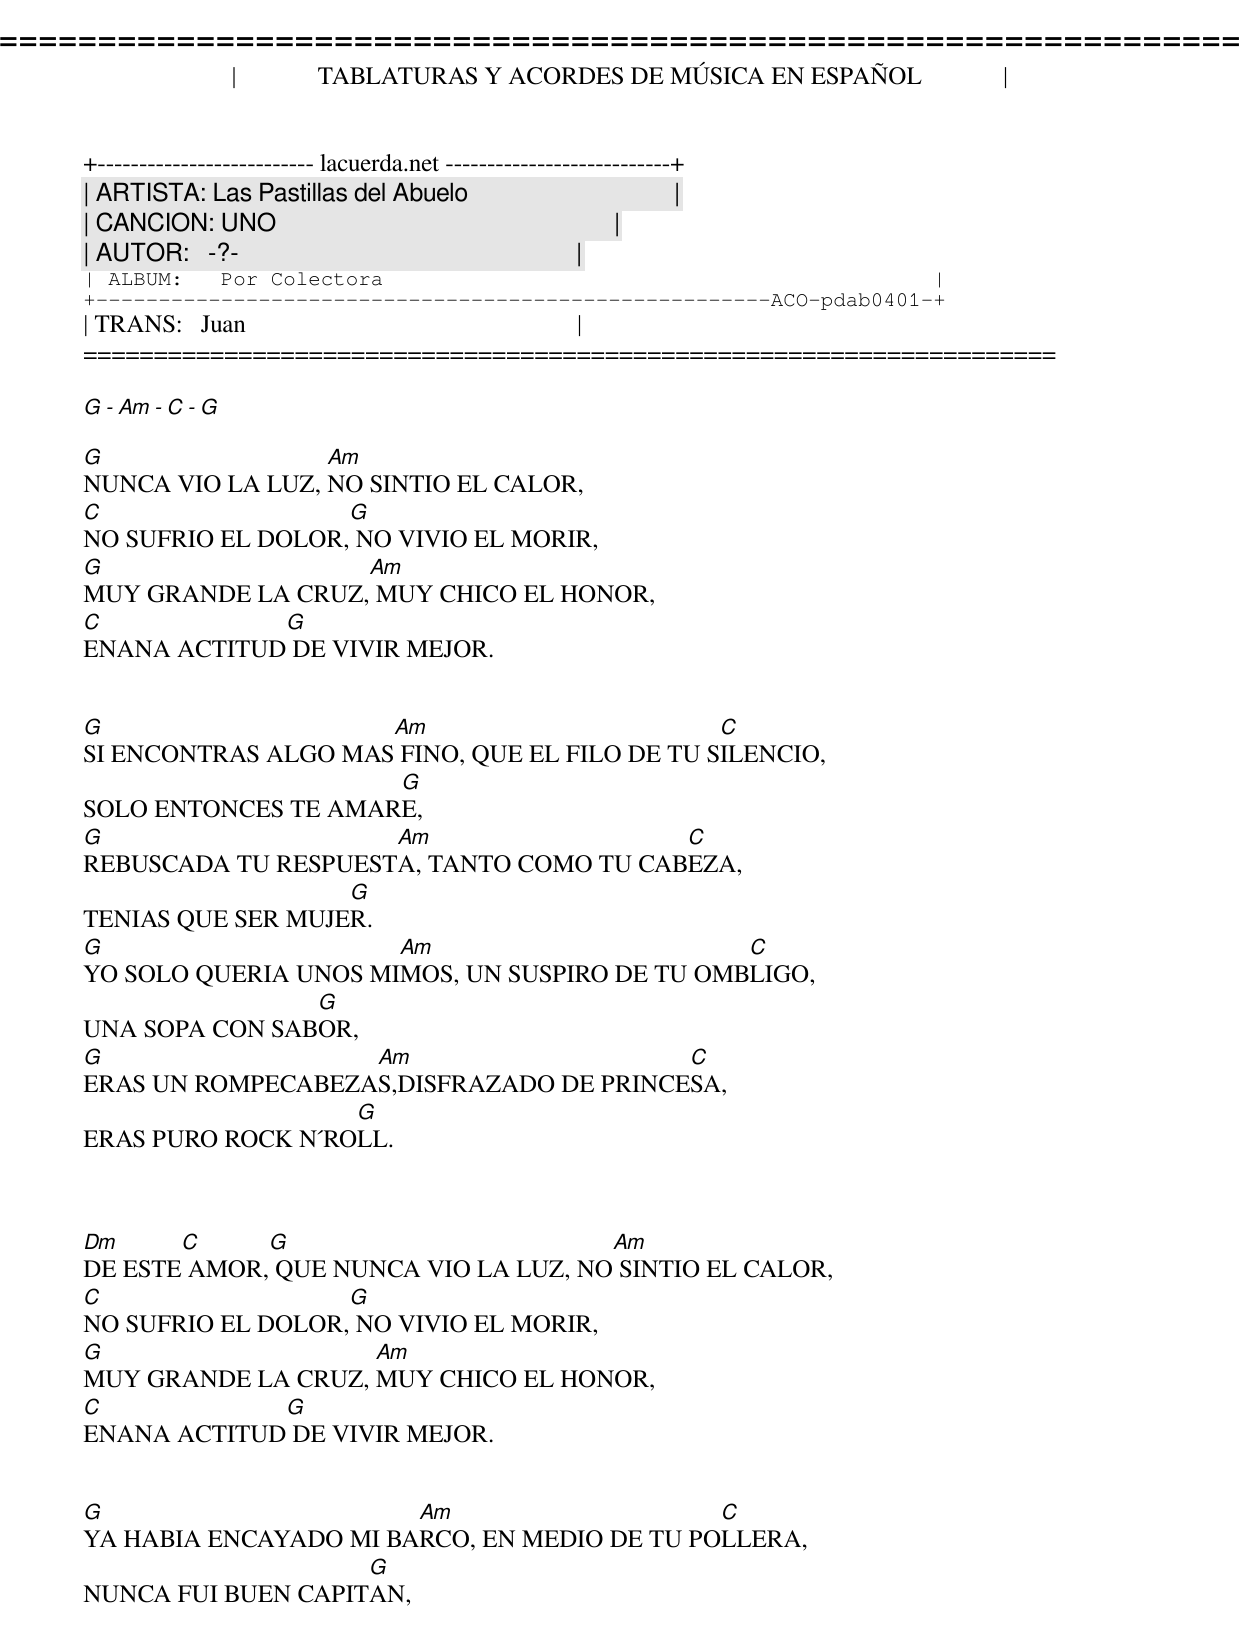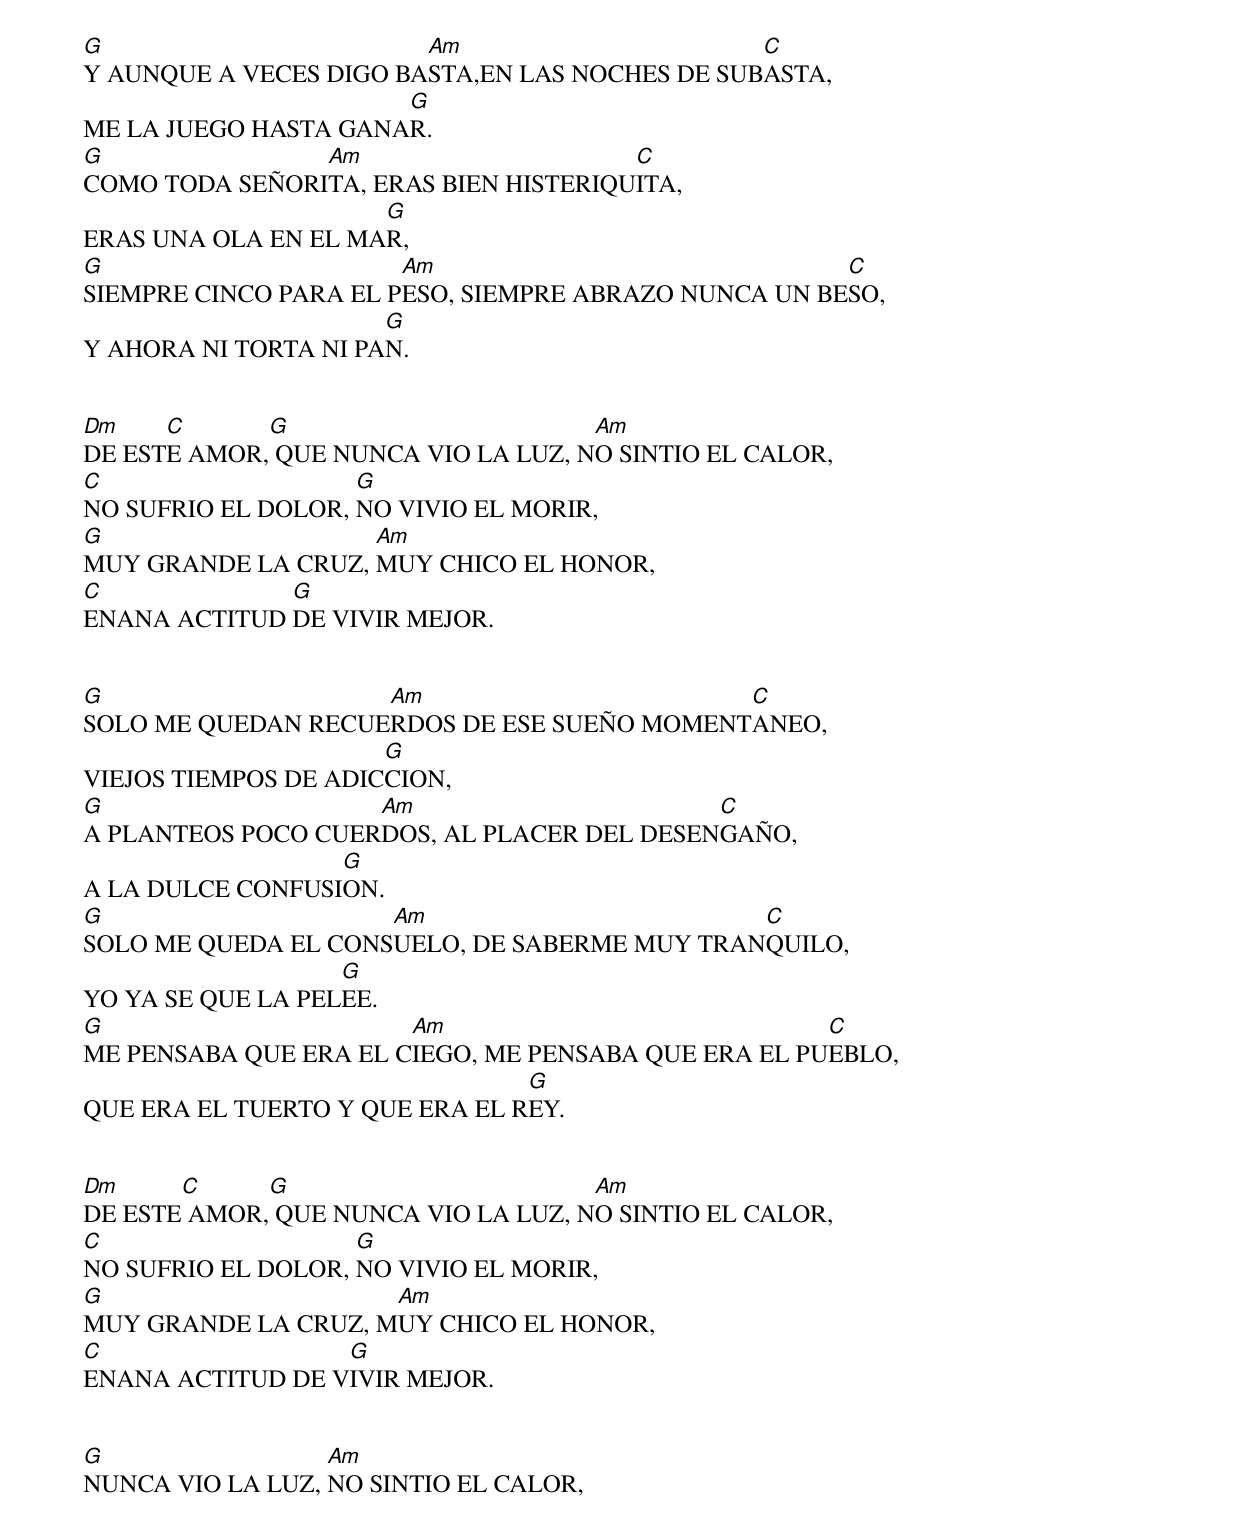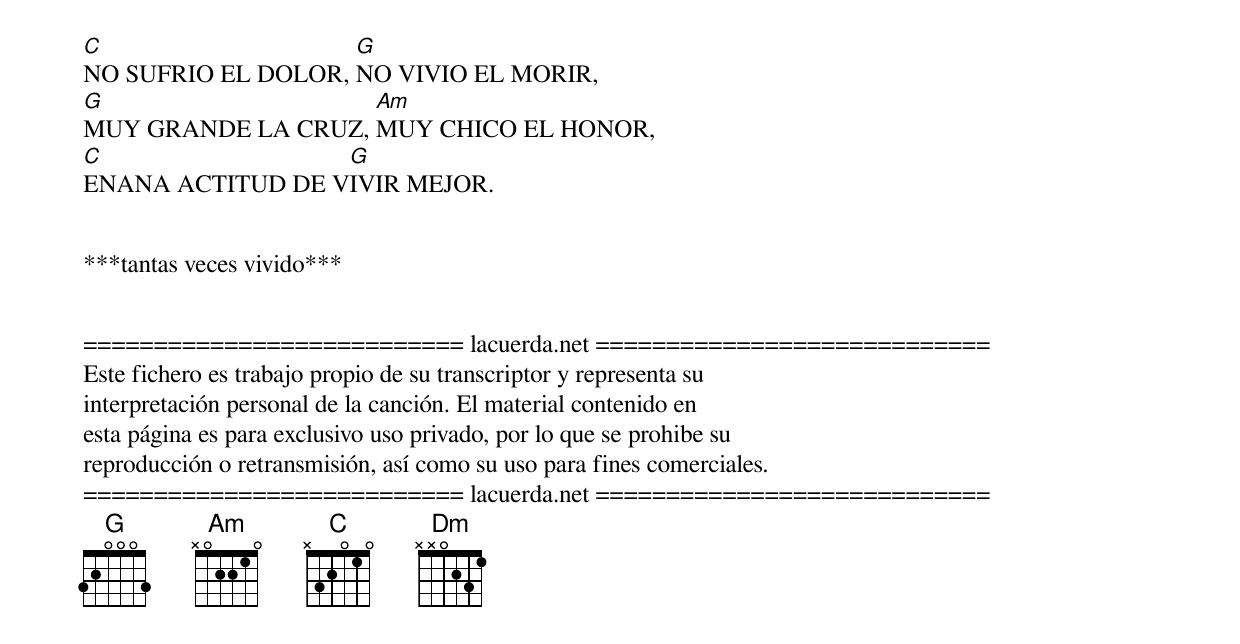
=====================================================================
|             TABLATURAS Y ACORDES DE MÚSICA EN ESPAÑOL             |
+-------------------------- lacuerda.net ---------------------------+
| ARTISTA: Las Pastillas del Abuelo                                 |
| CANCION: UNO                                                      |
| AUTOR:   -?-                                                      |
| ALBUM:   Por Colectora                                            |
+------------------------------------------------------ACO-pdab0401-+
| TRANS:   Juan                                                     |
=====================================================================

G - Am - C - G

G                 Am
NUNCA VIO LA LUZ, NO SINTIO EL CALOR,
C                  G
NO SUFRIO EL DOLOR, NO VIVIO EL MORIR,
G                  Am
MUY GRANDE LA CRUZ, MUY CHICO EL HONOR,
C            G
ENANA ACTITUD DE VIVIR MEJOR.


G                    Am                        C
SI ENCONTRAS ALGO MAS FINO, QUE EL FILO DE TU SILENCIO,
                     G
SOLO ENTONCES TE AMARE,
G                    Am                  C
REBUSCADA TU RESPUESTA, TANTO COMO TU CABEZA,
                   G
TENIAS QUE SER MUJER.
G                     Am                       C
YO SOLO QUERIA UNOS MIMOS, UN SUSPIRO DE TU OMBLIGO,
                G
UNA SOPA CON SABOR,
G                  Am                    C
ERAS UN ROMPECABEZAS,DISFRAZADO DE PRINCESA,
                   G
ERAS PURO ROCK N´ROLL.



Dm     C     G                        Am
DE ESTE AMOR, QUE NUNCA VIO LA LUZ, NO SINTIO EL CALOR,
C                  G
NO SUFRIO EL DOLOR, NO VIVIO EL MORIR,
G                   Am
MUY GRANDE LA CRUZ, MUY CHICO EL HONOR,
C            G
ENANA ACTITUD DE VIVIR MEJOR.


G                      Am                    C
YA HABIA ENCAYADO MI BARCO, EN MEDIO DE TU POLLERA,
                    G
NUNCA FUI BUEN CAPITAN,
G                       Am                      C
Y AUNQUE A VECES DIGO BASTA,EN LAS NOCHES DE SUBASTA,
                      G
ME LA JUEGO HASTA GANAR.
G               Am                     C
COMO TODA SEÑORITA, ERAS BIEN HISTERIQUITA,
                     G
ERAS UNA OLA EN EL MAR,
G                      Am                             C
SIEMPRE CINCO PARA EL PESO, SIEMPRE ABRAZO NUNCA UN BESO,
                      G
Y AHORA NI TORTA NI PAN.


Dm    C      G                       Am
DE ESTE AMOR, QUE NUNCA VIO LA LUZ, NO SINTIO EL CALOR,
C                   G
NO SUFRIO EL DOLOR, NO VIVIO EL MORIR,
G                   Am
MUY GRANDE LA CRUZ, MUY CHICO EL HONOR,
C             G
ENANA ACTITUD DE VIVIR MEJOR.


G                   Am                      C
SOLO ME QUEDAN RECUERDOS DE ESE SUEÑO MOMENTANEO,
                      G
VIEJOS TIEMPOS DE ADICCION,
G                   Am                      C
A PLANTEOS POCO CUERDOS, AL PLACER DEL DESENGAÑO,
                  G
A LA DULCE CONFUSION.
G                    Am                       C
SOLO ME QUEDA EL CONSUELO, DE SABERME MUY TRANQUILO,
                   G
YO YA SE QUE LA PELEE.
G                      Am                            C
ME PENSABA QUE ERA EL CIEGO, ME PENSABA QUE ERA EL PUEBLO,
                                G
QUE ERA EL TUERTO Y QUE ERA EL REY.


Dm     C     G                       Am
DE ESTE AMOR, QUE NUNCA VIO LA LUZ, NO SINTIO EL CALOR,
C                   G
NO SUFRIO EL DOLOR, NO VIVIO EL MORIR,
G                    Am
MUY GRANDE LA CRUZ, MUY CHICO EL HONOR,
C                 G
ENANA ACTITUD DE VIVIR MEJOR.


G                 Am
NUNCA VIO LA LUZ, NO SINTIO EL CALOR,
C                   G
NO SUFRIO EL DOLOR, NO VIVIO EL MORIR,
G                   Am
MUY GRANDE LA CRUZ, MUY CHICO EL HONOR,
C                 G
ENANA ACTITUD DE VIVIR MEJOR.


***tantas veces vivido***


=========================== lacuerda.net ============================
Este fichero es trabajo propio de su transcriptor y representa su
interpretación personal de la canción. El material contenido en
esta página es para exclusivo uso privado, por lo que se prohibe su
reproducción o retransmisión, así como su uso para fines comerciales.
=========================== lacuerda.net ============================
